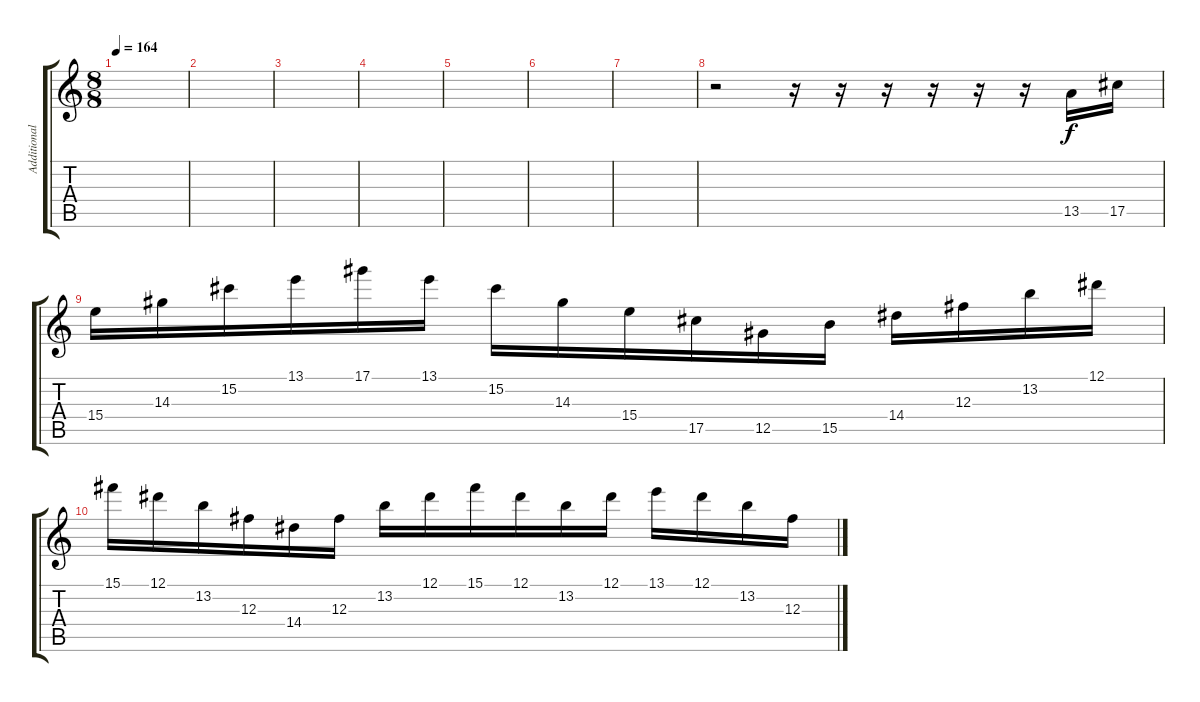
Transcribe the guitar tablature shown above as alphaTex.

\track ("Additional Guitar" "Additional") {instrument overdrivenguitar}
\staff {score tabs}
\tuning (Eb4 Bb3 Gb3 Db3 Ab2 Db2) {hide}
\ts (8 8)
\tempo 164
\clef g2
\ks c
|
|
|
|
|
|
|
r.2 r.16 r.16 r.16 r.16 r.16 r.16 13.5.16 17.5.16 |
15.4.16 14.3.16 15.2.16 13.1.16 17.1.16 13.1.16 15.2.16 14.3.16 15.4.16 17.5.16 12.5.16 15.5.16 14.4.16 12.3.16 13.2.16 12.1.16 |
15.1.16 12.1.16 13.2.16 12.3.16 14.4.16 12.3.16 13.2.16 12.1.16 15.1.16 12.1.16 13.2.16 12.1.16 13.1.16 12.1.16 13.2.16 12.3.16
